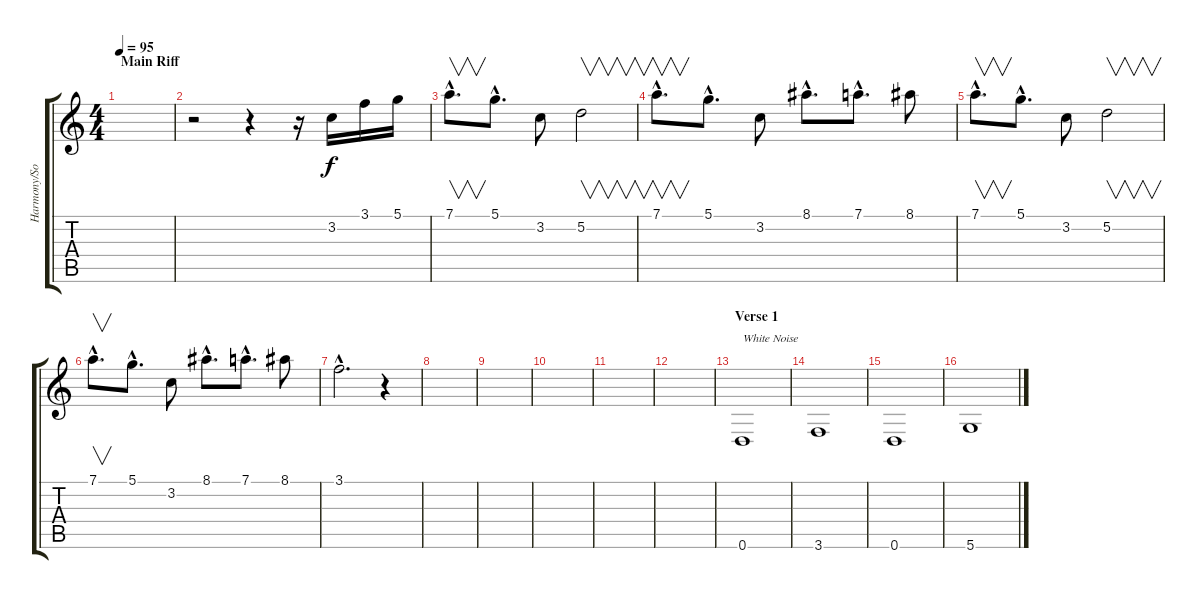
\track ("Harmony/Solo 2" "Harmony/So") {instrument distortionguitar}
\staff {score tabs}
\tuning (D4 A3 F3 C3 G2 D2) {hide}
\ts (4 4)
\section ("" "Main Riff")
\tempo 95
\clef g2
\ks c
|
r.2 r.4 r.16 3.2.16 3.1.16 5.1.16 |
7.1{hac}.8{v d} 5.1{hac}.8{d} 3.2.8 5.2.2{v} |
7.1{hac}.8{v d} 5.1{hac}.8{d} 3.2.8 8.1{hac}.8{d} 7.1{hac}.8{d} 8.1.8 |
7.1{hac}.8{v d} 5.1{hac}.8{d} 3.2.8 5.2.2{v} |
7.1{hac}.8{v d} 5.1{hac}.8{d} 3.2.8 8.1{hac}.8{d} 7.1{hac}.8{d} 8.1.8 |
3.1{hac}.2{d} r.4 |
|
|
|
|
|
\section ("" "Verse 1")
0.6.1{txt "White Noise" volume 15 balance 8 instrument synthstrings1} |
3.6.1 |
0.6.1 |
5.6.1
